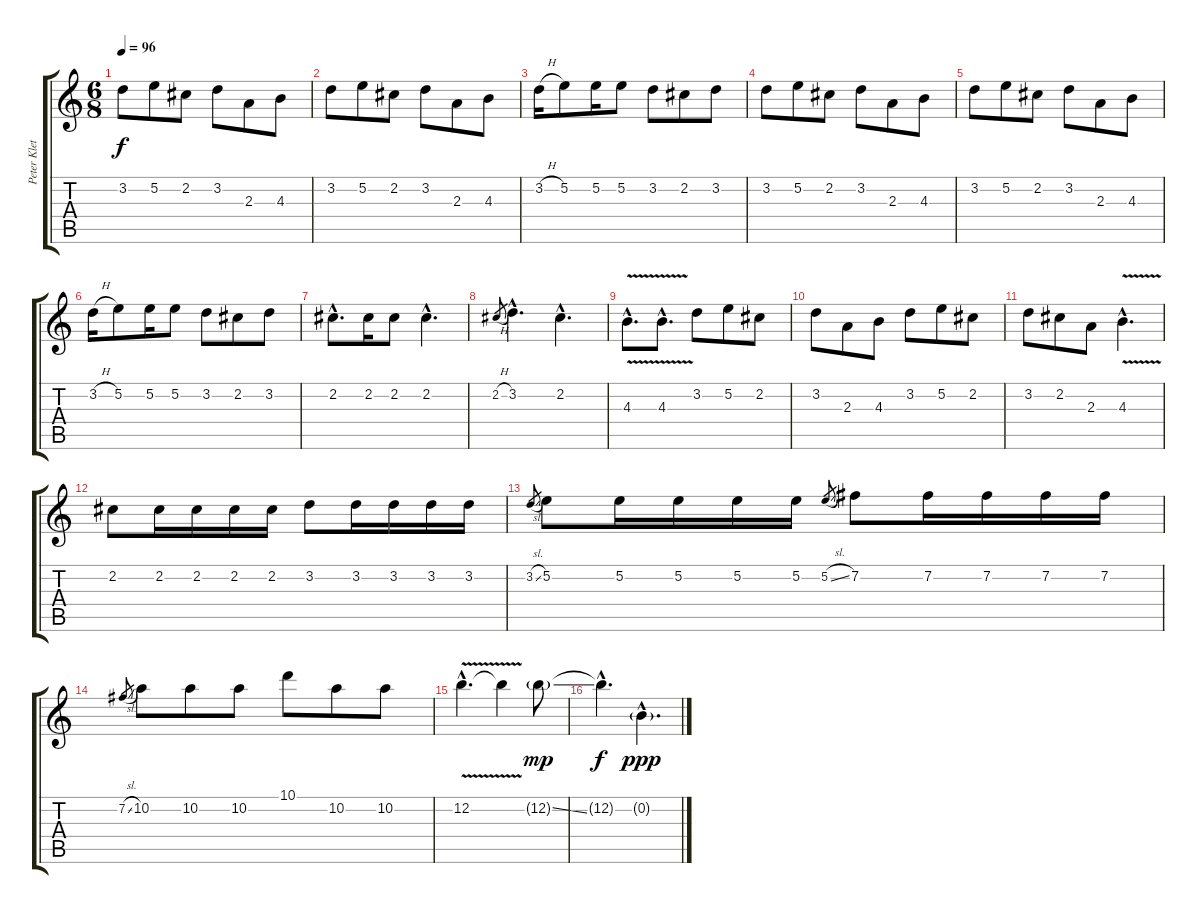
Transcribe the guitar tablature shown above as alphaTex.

\track ("Peter Klett Lead Guitar" "Peter Klet") {instrument overdrivenguitar}
\staff {score tabs}
\tuning (E4 B3 G3 D3 A2 E2) {hide}
\ts (6 8)
\tempo 96
\clef g2
\ks c
3.2.8{dy f} 5.2.8 2.2.8 3.2.8 2.3.8 4.3.8 |
3.2.8 5.2.8 2.2.8 3.2.8 2.3.8 4.3.8 |
3.2{h}.16 5.2.8 5.2.16 5.2.8 3.2.8 2.2.8 3.2.8 |
3.2.8 5.2.8 2.2.8 3.2.8 2.3.8 4.3.8 |
3.2.8 5.2.8 2.2.8 3.2.8 2.3.8 4.3.8 |
3.2{h}.16 5.2.8 5.2.16 5.2.8 3.2.8 2.2.8 3.2.8 |
2.2{hac}.8{d} 2.2.16 2.2.8 2.2{hac}.4{d} |
2.2{h}.8{gr} 3.2{hac}.4{d} 2.2{hac}.4{d} |
4.3{v hac}.8{d} 4.3{v hac}.8{d} 3.2.8 5.2.8 2.2.8 |
3.2.8 2.3.8 4.3.8 3.2.8 5.2.8 2.2.8 |
3.2.8 2.2.8 2.3.8 4.3{v hac}.4{d} |
2.2.8 2.2.16 2.2.16 2.2.16 2.2.16 3.2.8 3.2.16 3.2.16 3.2.16 3.2.16 |
3.2{sl}.8{gr} 5.2.8 5.2.16 5.2.16 5.2.16 5.2.16 5.2{sl}.8{gr} 7.2.8 7.2.16 7.2.16 7.2.16 7.2.16 |
7.2{sl}.8{gr} 10.2.8 10.2.8 10.2.8 10.1.8 10.2.8 10.2.8 |
12.2{v hac}.4{d} 12.2{t}.4 12.2{ss g}.8{dy mp} |
12.2{hac t}.4{d dy f} 0.2{g hac}.4{d dy ppp}
